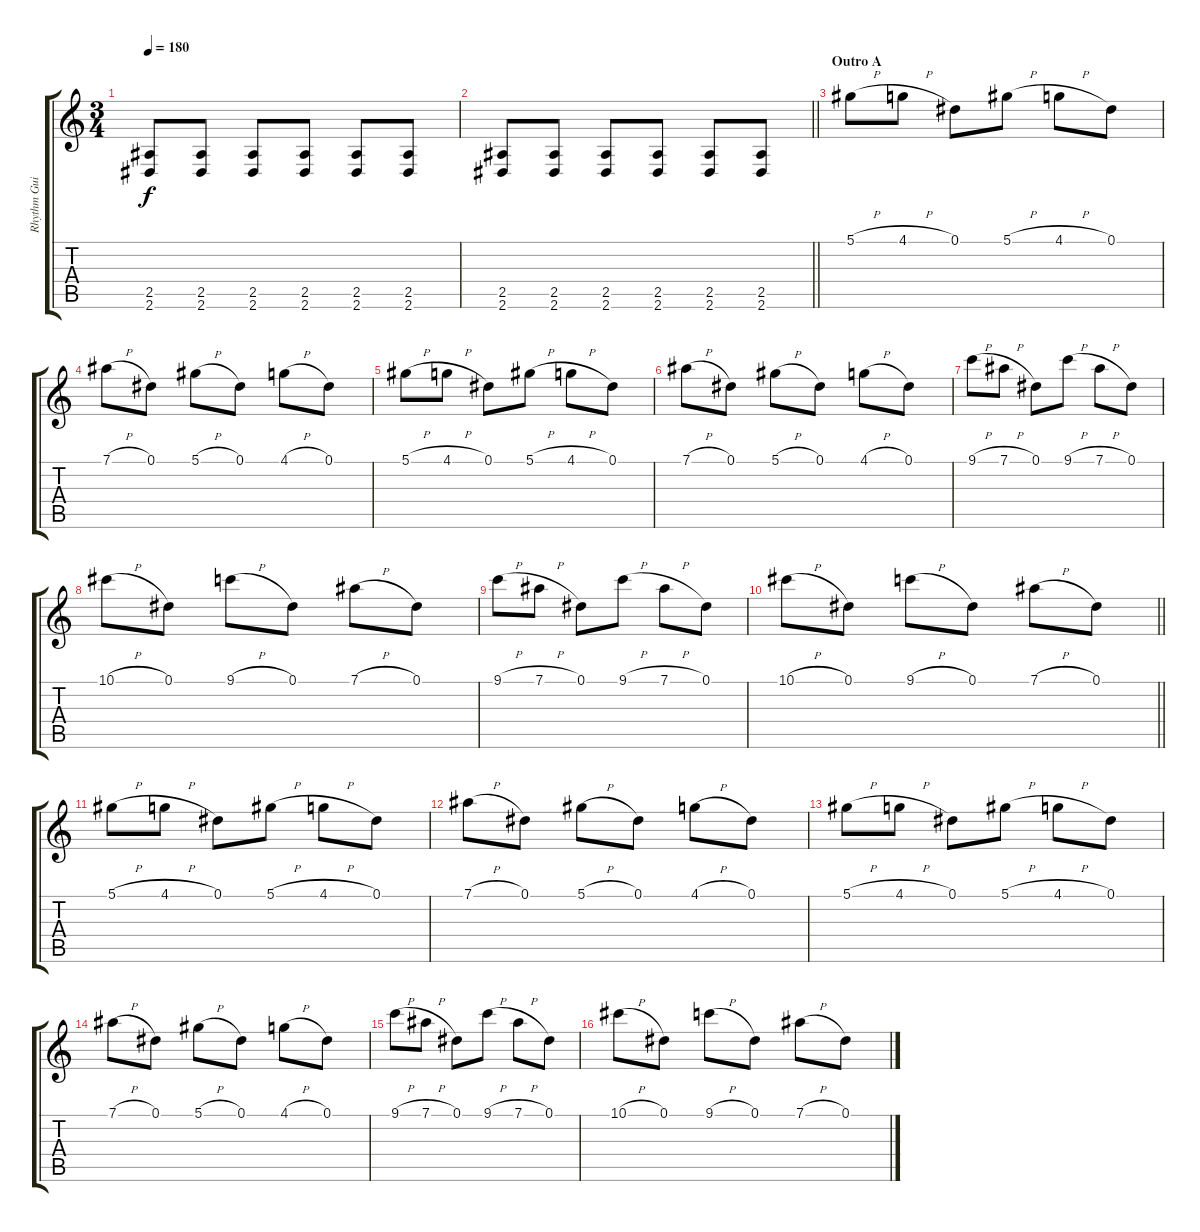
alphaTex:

\track ("Rhythm Guitar" "Rhythm Gui") {instrument overdrivenguitar}
\staff {score tabs}
\tuning (Eb4 Bb3 Gb3 Db3 Ab2 Db2) {hide}
\ts (3 4)
\tempo 180
\clef g2
\ks c
(2.5 2.6).8{dy f} (2.5 2.6).8 (2.5 2.6).8 (2.5 2.6).8 (2.5 2.6).8 (2.5 2.6).8 |
\barLineRight lightlight
(2.5 2.6).8 (2.5 2.6).8 (2.5 2.6).8 (2.5 2.6).8 (2.5 2.6).8 (2.5 2.6).8 |
\section ("" "Outro A")
5.1{h}.8 4.1{h}.8 0.1.8 5.1{h}.8 4.1{h}.8 0.1.8 |
7.1{h}.8 0.1.8 5.1{h}.8 0.1.8 4.1{h}.8 0.1.8 |
5.1{h}.8 4.1{h}.8 0.1.8 5.1{h}.8 4.1{h}.8 0.1.8 |
7.1{h}.8 0.1.8 5.1{h}.8 0.1.8 4.1{h}.8 0.1.8 |
9.1{h}.8 7.1{h}.8 0.1.8 9.1{h}.8 7.1{h}.8 0.1.8 |
10.1{h}.8 0.1.8 9.1{h}.8 0.1.8 7.1{h}.8 0.1.8 |
9.1{h}.8 7.1{h}.8 0.1.8 9.1{h}.8 7.1{h}.8 0.1.8 |
\barLineRight lightlight
10.1{h}.8 0.1.8 9.1{h}.8 0.1.8 7.1{h}.8 0.1.8 |
\section ("" "")
5.1{h}.8 4.1{h}.8 0.1.8 5.1{h}.8 4.1{h}.8 0.1.8 |
7.1{h}.8 0.1.8 5.1{h}.8 0.1.8 4.1{h}.8 0.1.8 |
5.1{h}.8 4.1{h}.8 0.1.8 5.1{h}.8 4.1{h}.8 0.1.8 |
7.1{h}.8 0.1.8 5.1{h}.8 0.1.8 4.1{h}.8 0.1.8 |
9.1{h}.8 7.1{h}.8 0.1.8 9.1{h}.8 7.1{h}.8 0.1.8 |
10.1{h}.8 0.1.8 9.1{h}.8 0.1.8 7.1{h}.8 0.1.8
